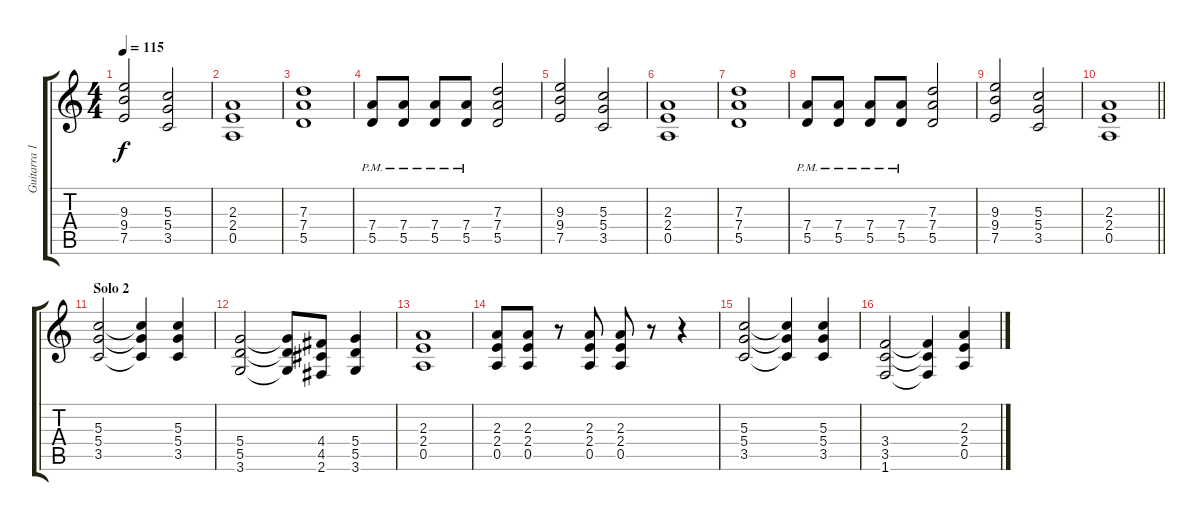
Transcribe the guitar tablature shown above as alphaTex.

\track ("Guitarra 1" "Guitarra 1") {instrument distortionguitar}
\staff {score tabs}
\tuning (E4 B3 G3 D3 A2 E2) {hide}
\ts (4 4)
\tempo 115
\clef g2
\ks c
(9.3 9.4 7.5).2{dy f} (5.3 5.4 3.5).2 |
(2.3 2.4 0.5).1 |
(7.3 7.4 5.5).1 |
(7.4{pm} 5.5{pm}).8 (7.4{pm} 5.5{pm}).8 (7.4{pm} 5.5{pm}).8 (7.4{pm} 5.5{pm}).8 (7.3 7.4 5.5).2 |
(9.3 9.4 7.5).2 (5.3 5.4 3.5).2 |
(2.3 2.4 0.5).1 |
(7.3 7.4 5.5).1 |
(7.4{pm} 5.5{pm}).8 (7.4{pm} 5.5{pm}).8 (7.4{pm} 5.5{pm}).8 (7.4{pm} 5.5{pm}).8 (7.3 7.4 5.5).2 |
(9.3 9.4 7.5).2 (5.3 5.4 3.5).2 |
\barLineRight lightlight
(2.3 2.4 0.5).1 |
\section ("" "Solo 2 ")
(5.3 5.4 3.5).2 (5.3{t} 5.4{t} 3.5{t}).4 (5.3 5.4 3.5).4 |
(5.4 5.5 3.6).2 (5.4{t} 5.5{t} 3.6{t}).8 (4.4 4.5 2.6).8 (5.4 5.5 3.6).4 |
(2.3 2.4 0.5).1 |
(2.3 2.4 0.5).8 (2.3 2.4 0.5).8 r.8 (2.3 2.4 0.5).8 (2.3 2.4 0.5).8 r.8 r.4 |
(5.3 5.4 3.5).2 (5.3{t} 5.4{t} 3.5{t}).4 (5.3 5.4 3.5).4 |
(3.4 3.5 1.6).2 (3.4{t} 3.5{t} 1.6{t}).4 (2.3 2.4 0.5).4
